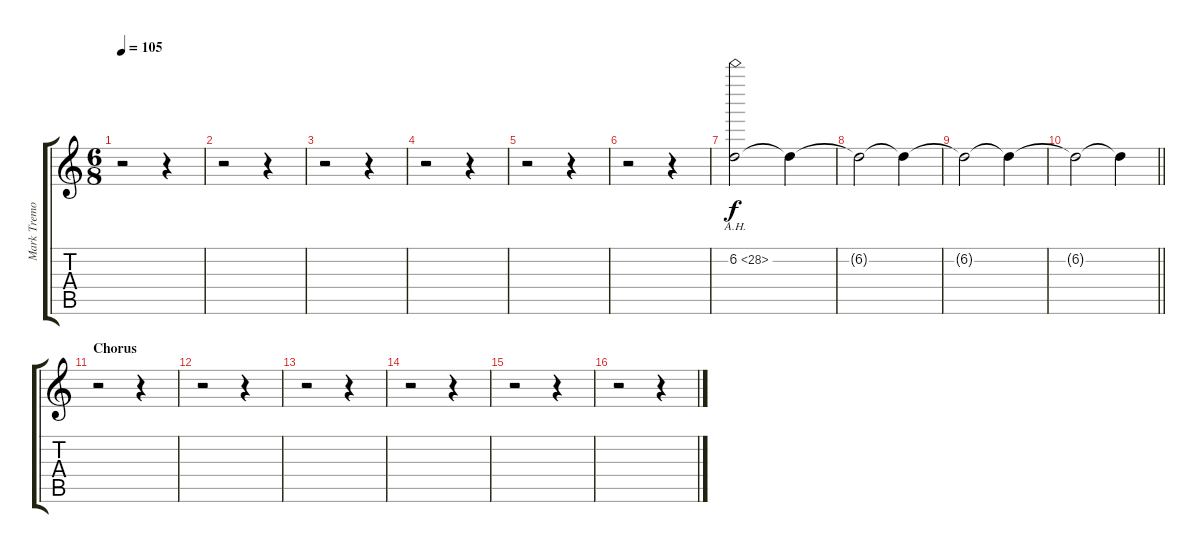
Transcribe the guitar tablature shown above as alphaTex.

\track ("Mark Tremonti (Lead Guitar)" "Mark Tremo") {instrument distortionguitar}
\staff {score tabs}
\tuning (Db4 Ab3 E3 B2 Gb2 B1) {hide}
\ts (6 8)
\tempo 105
\clef g2
\ks c
r.2{dy f} r.4 |
r.2 r.4 |
r.2 r.4 |
r.2 r.4 |
r.2 r.4 |
r.2 r.4 |
6.2{ah 22}.2 6.2{t}.4 |
6.2{t}.2 6.2{t}.4 |
6.2{t}.2 6.2{t}.4 |
\barLineRight lightlight
6.2{t}.2 6.2{t}.4 |
\section ("" "Chorus")
r.2 r.4 |
r.2 r.4 |
r.2 r.4 |
r.2 r.4 |
r.2 r.4 |
r.2 r.4
